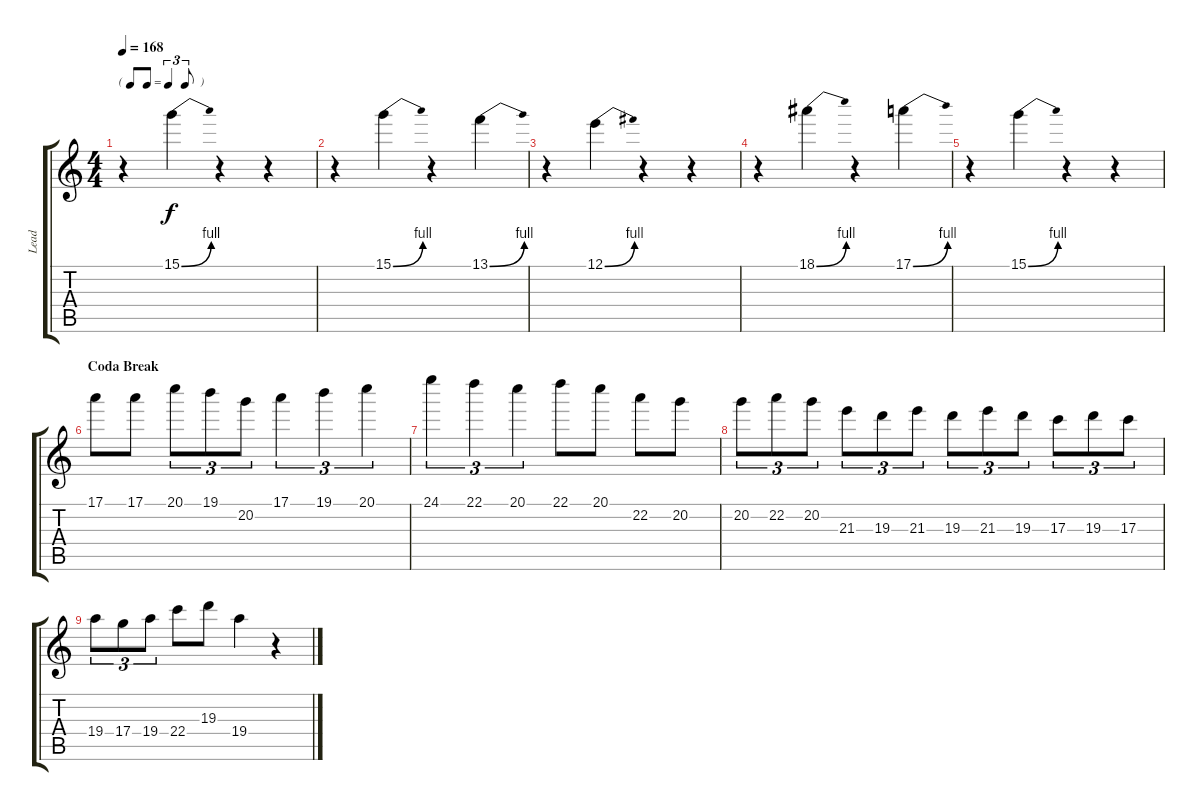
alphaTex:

\track ("Lead " "Lead ") {instrument overdrivenguitar}
\staff {score tabs}
\tuning (E4 B3 G3 D3 A2 E2) {hide}
\ts (4 4)
\tf triplet8th
\tempo 168
\clef g2
\ks c
r.4{dy f} 15.1{be (bend 0 0 60 4)}.4 r.4 r.4 |
r.4 15.1{be (bend 0 0 60 4)}.4 r.4 13.1{be (bend 0 0 60 4)}.4 |
r.4 12.1{be (bend 0 0 60 4)}.4 r.4 r.4 |
r.4 18.1{be (bend 0 0 60 4)}.4 r.4 17.1{be (bend 0 0 60 4)}.4 |
r.4 15.1{be (bend 0 0 60 4)}.4 r.4 r.4 |
\section ("" "Coda Break")
17.1.8 17.1.8 20.1.8{tu (3 2)} 19.1.8{tu (3 2)} 20.2.8{tu (3 2)} 17.1.4{tu (3 2)} 19.1.4{tu (3 2)} 20.1.4{tu (3 2)} |
24.1.4{tu (3 2)} 22.1.4{tu (3 2)} 20.1.4{tu (3 2)} 22.1.8 20.1.8 22.2.8 20.2.8 |
20.2.8{tu (3 2)} 22.2.8{tu (3 2)} 20.2.8{tu (3 2)} 21.3.8{tu (3 2)} 19.3.8{tu (3 2)} 21.3.8{tu (3 2)} 19.3.8{tu (3 2)} 21.3.8{tu (3 2)} 19.3.8{tu (3 2)} 17.3.8{tu (3 2)} 19.3.8{tu (3 2)} 17.3.8{tu (3 2)} |
19.4.8{tu (3 2)} 17.4.8{tu (3 2)} 19.4.8{tu (3 2)} 22.4.8 19.3.8 19.4.4 r.4
